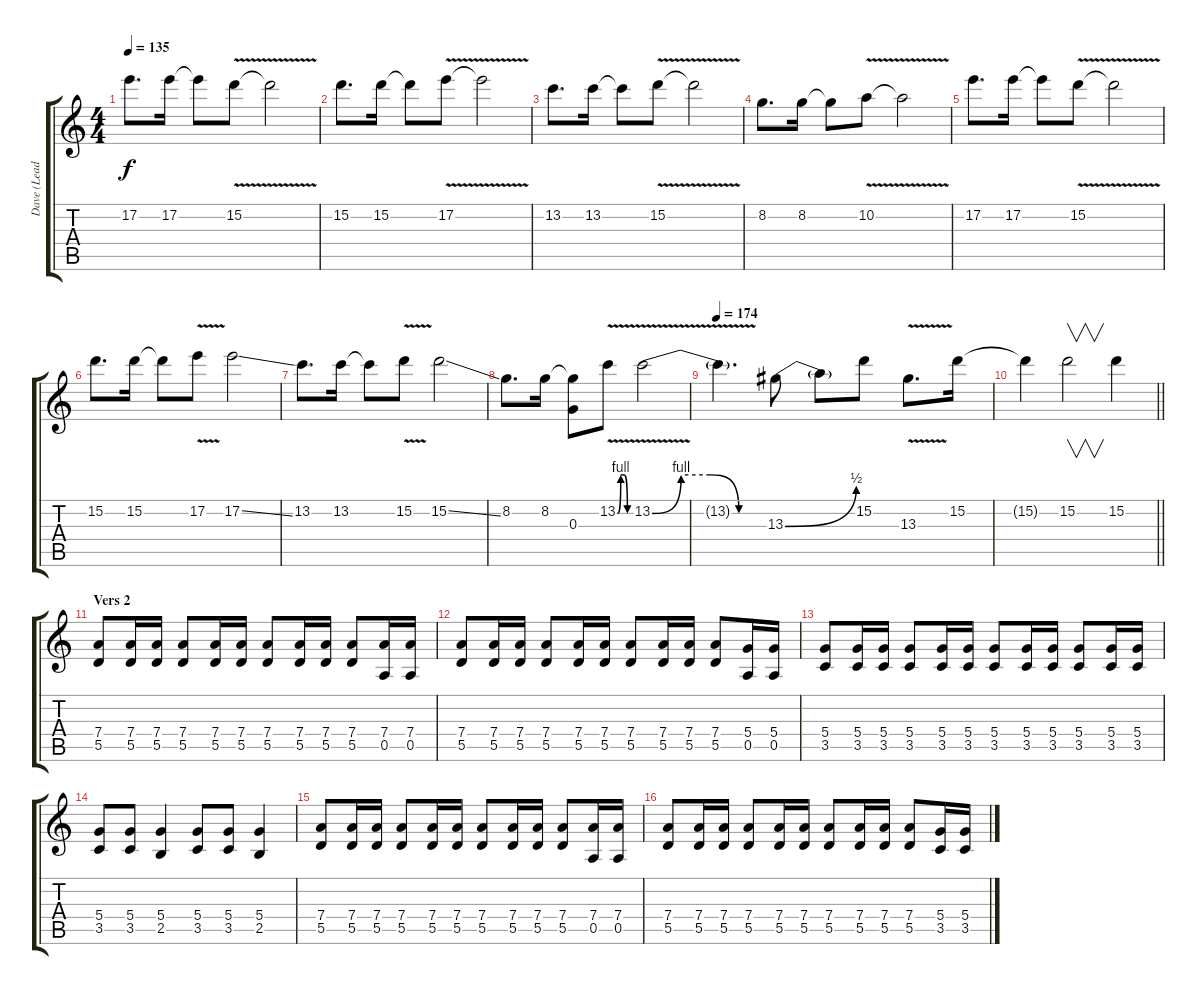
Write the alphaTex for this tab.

\track ("Dave (Lead Guitar)" "Dave (Lead") {instrument distortionguitar}
\staff {score tabs}
\tuning (E4 B3 G3 D3 A2 E2) {hide}
\ts (4 4)
\tempo 135
\clef g2
\ks c
17.2.8{d dy f} 17.2.16 17.2{t}.8 15.2{v}.8 15.2{t}.2 |
15.2.8{d} 15.2.16 15.2{t}.8 17.2{v}.8 17.2{t}.2 |
13.2.8{d} 13.2.16 13.2{t}.8 15.2{v}.8 15.2{t}.2 |
8.2.8{d} 8.2.16 8.2{t}.8 10.2{v}.8 10.2{t}.2 |
17.2.8{d} 17.2.16 17.2{t}.8 15.2{v}.8 15.2{t}.2 |
15.2.8{d} 15.2.16 15.2{t}.8 17.2{v}.8 17.2{ss}.2 |
13.2.8{d} 13.2.16 13.2{t}.8 15.2{v}.8 15.2{ss}.2 |
8.2.8{d} 8.2.16 (8.2{t} 0.3).8 13.2{be (custom 0 0 15 4 30 4 45 0 60 0) v}.8 13.2{be (custom 0 0 15 4 30 4 45 0 60 0) v}.2 |
\tempo 174
13.2{t}.4{d} 13.3{be (bend 0 0 60 2)}.8 13.3{t}.8 15.2.8 13.3{v}.8{d} 15.2.16 |
\barLineRight lightlight
15.2{t}.4 15.2.2{v} 15.2.4 |
\section ("" "Vers 2")
(7.4 5.5).8 (7.4 5.5).16 (7.4 5.5).16 (7.4 5.5).8 (7.4 5.5).16 (7.4 5.5).16 (7.4 5.5).8 (7.4 5.5).16 (7.4 5.5).16 (7.4 5.5).8 (7.4 0.5).16 (7.4 0.5).16 |
(7.4 5.5).8 (7.4 5.5).16 (7.4 5.5).16 (7.4 5.5).8 (7.4 5.5).16 (7.4 5.5).16 (7.4 5.5).8 (7.4 5.5).16 (7.4 5.5).16 (7.4 5.5).8 (5.4 0.5).16 (5.4 0.5).16 |
(5.4 3.5).8 (5.4 3.5).16 (5.4 3.5).16 (5.4 3.5).8 (5.4 3.5).16 (5.4 3.5).16 (5.4 3.5).8 (5.4 3.5).16 (5.4 3.5).16 (5.4 3.5).8 (5.4 3.5).16 (5.4 3.5).16 |
(5.4 3.5).8 (5.4 3.5).8 (5.4 2.5).4 (5.4 3.5).8 (5.4 3.5).8 (5.4 2.5).4 |
(7.4 5.5).8 (7.4 5.5).16 (7.4 5.5).16 (7.4 5.5).8 (7.4 5.5).16 (7.4 5.5).16 (7.4 5.5).8 (7.4 5.5).16 (7.4 5.5).16 (7.4 5.5).8 (7.4 0.5).16 (7.4 0.5).16 |
(7.4 5.5).8 (7.4 5.5).16 (7.4 5.5).16 (7.4 5.5).8 (7.4 5.5).16 (7.4 5.5).16 (7.4 5.5).8 (7.4 5.5).16 (7.4 5.5).16 (7.4 5.5).8 (5.4 3.5).16 (5.4 3.5).16
